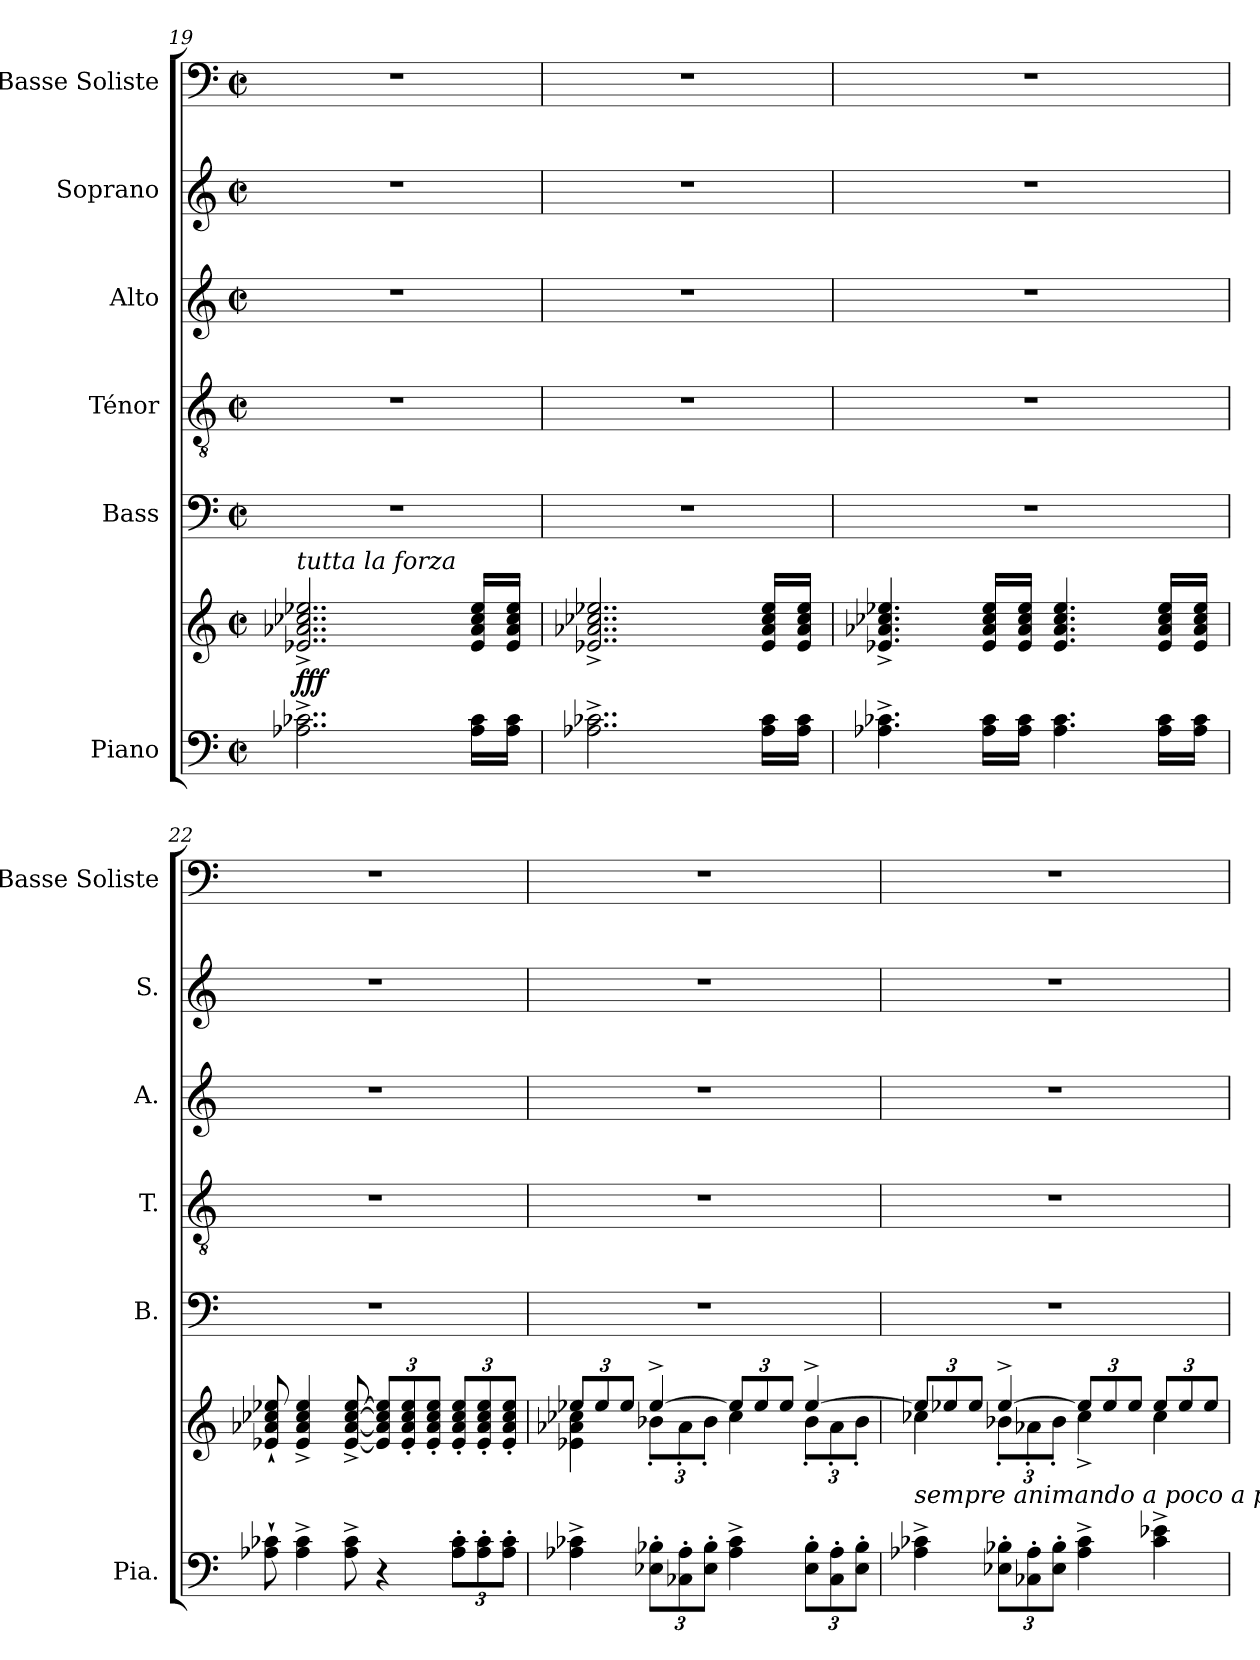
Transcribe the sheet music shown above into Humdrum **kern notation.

**kern	**kern	**dynam	**kern	**kern	**kern	**kern	**kern
*part6	*part6	*part6	*part5	*part4	*part3	*part2	*part1
*staff7	*staff6	*staff6/7	*staff5	*staff4	*staff3	*staff2	*staff1
*I"Piano	*	*	*I"Bass	*I"Ténor	*I"Alto	*I"Soprano	*I"Basse Soliste
*I'Pia.	*	*	*I'B.	*I'T.	*I'A.	*I'S.	*I'Basse Soliste
!!LO:LB:g=z
*clefF4	*clefG2	*	*clefF4	*clefGv2	*clefG2	*clefG2	*clefF4
*k[]	*k[]	*	*k[]	*k[]	*k[]	*k[]	*k[]
*M2/2	*M2/2	*	*M2/2	*M2/2	*M2/2	*M2/2	*M2/2
*met(c|)	*met(c|)	*	*met(c|)	*met(c|)	*met(c|)	*met(c|)	*met(c|)
=19	=19	=19	=19	=19	=19	=19	=19
!	!LO:TX:a:i:t=tutta la forza	!	!	!	!	!	!
!	!	!LO:DY:a=2	!	!	!	!	!
2..A-X\^ 2..c-X\^	2..e-X/^ 2..a-X/^ 2..cc-X/^ 2..ee-X/^	fff	1r	1r	1r	1r	1r
16A-\ 16c-\LL	16e-/ 16a-/ 16cc-/ 16ee-/LL	.	.	.	.	.	.
16A-\ 16c-\JJ	16e-/ 16a-/ 16cc-/ 16ee-/JJ	.	.	.	.	.	.
=20	=20	=20	=20	=20	=20	=20	=20
2..A-X\^ 2..c-X\^	2..e-X/^ 2..a-X/^ 2..cc-X/^ 2..ee-X/^	.	1r	1r	1r	1r	1r
16A-\ 16c-\LL	16e-/ 16a-/ 16cc-/ 16ee-/LL	.	.	.	.	.	.
16A-\ 16c-\JJ	16e-/ 16a-/ 16cc-/ 16ee-/JJ	.	.	.	.	.	.
=21	=21	=21	=21	=21	=21	=21	=21
4.A-X\^ 4.c-X\^	4.e-X/^ 4.a-X/^ 4.cc-X/^ 4.ee-X/^	.	1r	1r	1r	1r	1r
16A-\ 16c-\LL	16e-/ 16a-/ 16cc-/ 16ee-/LL	.	.	.	.	.	.
16A-\ 16c-\JJ	16e-/ 16a-/ 16cc-/ 16ee-/JJ	.	.	.	.	.	.
4.A-\ 4.c-\	4.e-/ 4.a-/ 4.cc-/ 4.ee-/	.	.	.	.	.	.
16A-\ 16c-\LL	16e-/ 16a-/ 16cc-/ 16ee-/LL	.	.	.	.	.	.
16A-\ 16c-\JJ	16e-/ 16a-/ 16cc-/ 16ee-/JJ	.	.	.	.	.	.
=22	=22	=22	=22	=22	=22	=22	=22
8A-X\` 8c-X\`	8e-X/` 8a-X/` 8cc-X/` 8ee-X/`	.	1r	1r	1r	1r	1r
4A-\^ 4c-\^	4e-/^ 4a-/^ 4cc-/^ 4ee-/^	.	.	.	.	.	.
8A-\^ 8c-\^	[8e-/^ [8a-/^ [8cc-/^ [8ee-/^	.	.	.	.	.	.
*	*Xbrackettup	*	*	*	*	*	*
4r	12e-/] 12a-/] 12cc-/] 12ee-/]L	.	.	.	.	.	.
.	12e-/' 12a-/' 12cc-/' 12ee-/'	.	.	.	.	.	.
.	12e-/' 12a-/' 12cc-/' 12ee-/'J	.	.	.	.	.	.
*Xbrackettup	*	*	*	*	*	*	*
12A-\' 12c-\'L	12e-/' 12a-/' 12cc-/' 12ee-/'L	.	.	.	.	.	.
12A-\' 12c-\'	12e-/' 12a-/' 12cc-/' 12ee-/'	.	.	.	.	.	.
12A-\' 12c-\'J	12e-/' 12a-/' 12cc-/' 12ee-/'J	.	.	.	.	.	.
=23	=23	=23	=23	=23	=23	=23	=23
*	*^	*	*	*	*	*	*
4A-X\^ 4c-X\^	12ee-X/L	4e-X\ 4a-X\ 4cc-X\	.	1r	1r	1r	1r	1r
.	12ee-/	.	.	.	.	.	.	.
.	12ee-/J	.	.	.	.	.	.	.
12E-X\' 12B-X\'L	[4ee-^/	12b-X'\L	.	.	.	.	.	.
12C-X\' 12A-\'	.	12a-'\	.	.	.	.	.	.
12E-\' 12B-\'J	.	12b-'\J	.	.	.	.	.	.
4A-\^ 4c-\^	12ee-/L]	4cc-\	.	.	.	.	.	.
.	12ee-/	.	.	.	.	.	.	.
.	12ee-/J	.	.	.	.	.	.	.
12E-\' 12B-\'L	[4ee-^/	12b-'\L	.	.	.	.	.	.
12C-\' 12A-\'	.	12a-'\	.	.	.	.	.	.
12E-\' 12B-\'J	.	12b-'\J	.	.	.	.	.	.
!!LO:PB:g=z
=24	=24	=24	=24	=24	=24	=24	=24	=24
!LO:TX:a:i:t=sempre animando a poco a poco	!	!	!	!	!	!	!	!
4A-X\^ 4c-X\^	12ee-/L]	4cc-X\	.	1r	1r	1r	1r	1r
.	12ee-X/	.	.	.	.	.	.	.
.	12ee-/J	.	.	.	.	.	.	.
12E-X\' 12B-X\'L	[4ee-^/	12b-X'\L	.	.	.	.	.	.
12C-X\' 12A-\'	.	12a-X'\	.	.	.	.	.	.
12E-\' 12B-\'J	.	12b-'\J	.	.	.	.	.	.
4A-\^ 4c-\^	12ee-/L]	4cc-^\	.	.	.	.	.	.
.	12ee-/	.	.	.	.	.	.	.
.	12ee-/J	.	.	.	.	.	.	.
4c-\^ 4e-X\^	12ee-/L	4cc-\	.	.	.	.	.	.
.	12ee-/	.	.	.	.	.	.	.
.	12ee-/J	.	.	.	.	.	.	.
*	*v	*v	*	*	*	*	*	*
=	=	=	=	=	=	=	=
*-	*-	*-	*-	*-	*-	*-	*-
